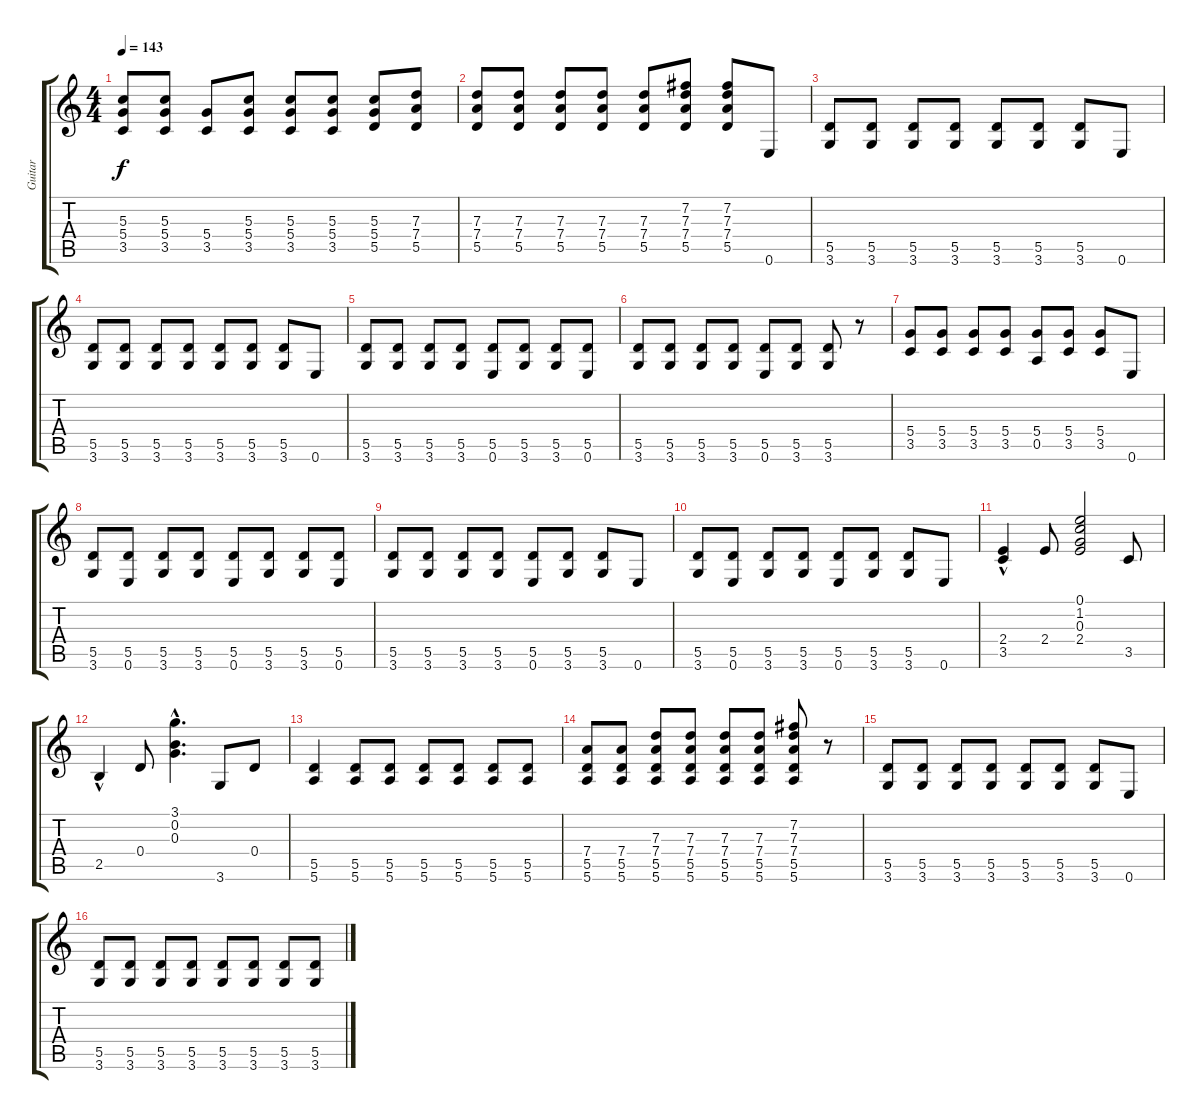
\track ("Guitar" "Guitar") {instrument electricguitarclean}
\staff {score tabs}
\tuning (E4 B3 G3 D3 A2 E2) {hide}
\ts (4 4)
\tempo 143
\clef g2
\ks c
(5.3 5.4 3.5).8{dy f} (5.3 5.4 3.5).8 (5.4 3.5).8 (5.3 5.4 3.5).8 (5.3 5.4 3.5).8 (5.3 5.4 3.5).8 (5.3 5.4 5.5).8 (7.3 7.4 5.5).8 |
(7.3 7.4 5.5).8 (7.3 7.4 5.5).8 (7.3 7.4 5.5).8 (7.3 7.4 5.5).8 (7.3 7.4 5.5).8 (7.2 7.3 7.4 5.5).8 (7.2 7.3 7.4 5.5).8 0.6.8 |
(5.5 3.6).8 (5.5 3.6).8 (5.5 3.6).8 (5.5 3.6).8 (5.5 3.6).8 (5.5 3.6).8 (5.5 3.6).8 0.6.8 |
(5.5 3.6).8 (5.5 3.6).8 (5.5 3.6).8 (5.5 3.6).8 (5.5 3.6).8 (5.5 3.6).8 (5.5 3.6).8 0.6.8 |
(5.5 3.6).8 (5.5 3.6).8 (5.5 3.6).8 (5.5 3.6).8 (5.5 0.6).8 (5.5 3.6).8 (5.5 3.6).8 (5.5 0.6).8 |
(5.5 3.6).8 (5.5 3.6).8 (5.5 3.6).8 (5.5 3.6).8 (5.5 0.6).8 (5.5 3.6).8 (5.5 3.6).8 r.8 |
(5.4 3.5).8 (5.4 3.5).8 (5.4 3.5).8 (5.4 3.5).8 (5.4 0.5).8 (5.4 3.5).8 (5.4 3.5).8 0.6.8 |
(5.5 3.6).8 (5.5 0.6).8 (5.5 3.6).8 (5.5 3.6).8 (5.5 0.6).8 (5.5 3.6).8 (5.5 3.6).8 (5.5 0.6).8 |
(5.5 3.6).8 (5.5 3.6).8 (5.5 3.6).8 (5.5 3.6).8 (5.5 0.6).8 (5.5 3.6).8 (5.5 3.6).8 0.6.8 |
(5.5 3.6).8 (5.5 0.6).8 (5.5 3.6).8 (5.5 3.6).8 (5.5 0.6).8 (5.5 3.6).8 (5.5 3.6).8 0.6.8 |
(2.4 3.5{hac}).4 2.4.8 (0.1 1.2 0.3 2.4).2 3.5.8 |
2.5{hac}.4 0.4.8 (3.1{hac} 0.2{hac} 0.3{hac}).4{d} 3.6.8 0.4.8 |
(5.5 5.6).4 (5.5 5.6).8 (5.5 5.6).8 (5.5 5.6).8 (5.5 5.6).8 (5.5 5.6).8 (5.5 5.6).8 |
(7.4 5.5 5.6).8 (7.4 5.5 5.6).8 (7.3 7.4 5.5 5.6).8 (7.3 7.4 5.5 5.6).8 (7.3 7.4 5.5 5.6).8 (7.3 7.4 5.5 5.6).8 (7.2 7.3 7.4 5.5 5.6).8 r.8 |
(5.5 3.6).8 (5.5 3.6).8 (5.5 3.6).8 (5.5 3.6).8 (5.5 3.6).8 (5.5 3.6).8 (5.5 3.6).8 0.6.8 |
(5.5 3.6).8 (5.5 3.6).8 (5.5 3.6).8 (5.5 3.6).8 (5.5 3.6).8 (5.5 3.6).8 (5.5 3.6).8 (5.5 3.6).8
